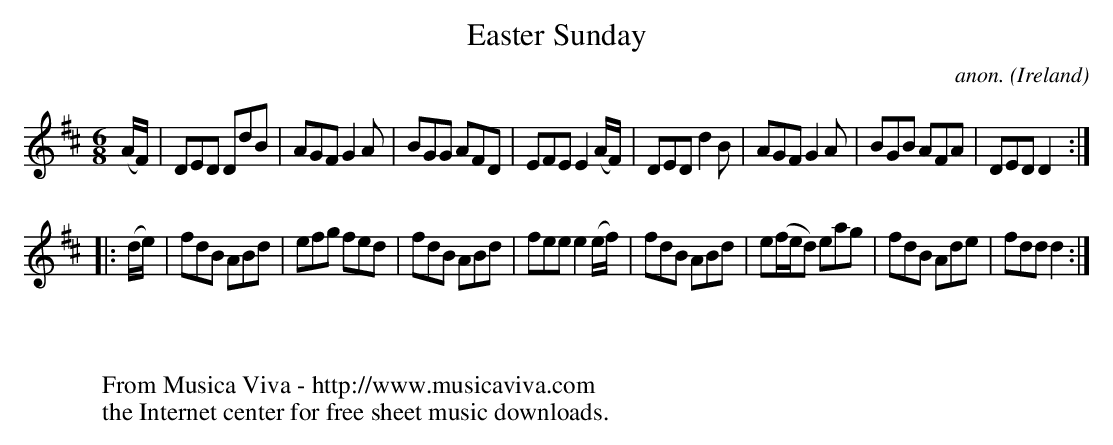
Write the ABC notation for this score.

X:1
T:Easter Sunday
C:anon.
O:Ireland
M:6/8
L:1/8
K:D
(A/F/)|DED DdB|AGF G2A|BGG AFD|EFE E2 (A/F/)|DED d2B|AGF G2A|BGB AFA|DED D2:|
|:(d/e/)|fdB ABd|efg fed|fdB ABd|fee e2 (e/f/)|fdB ABd|e(f/e/d) eag|fdB Ade|fdd d2:|
W:
W:
W: From Musica Viva - http://www.musicaviva.com
W: the Internet center for free sheet music downloads.
